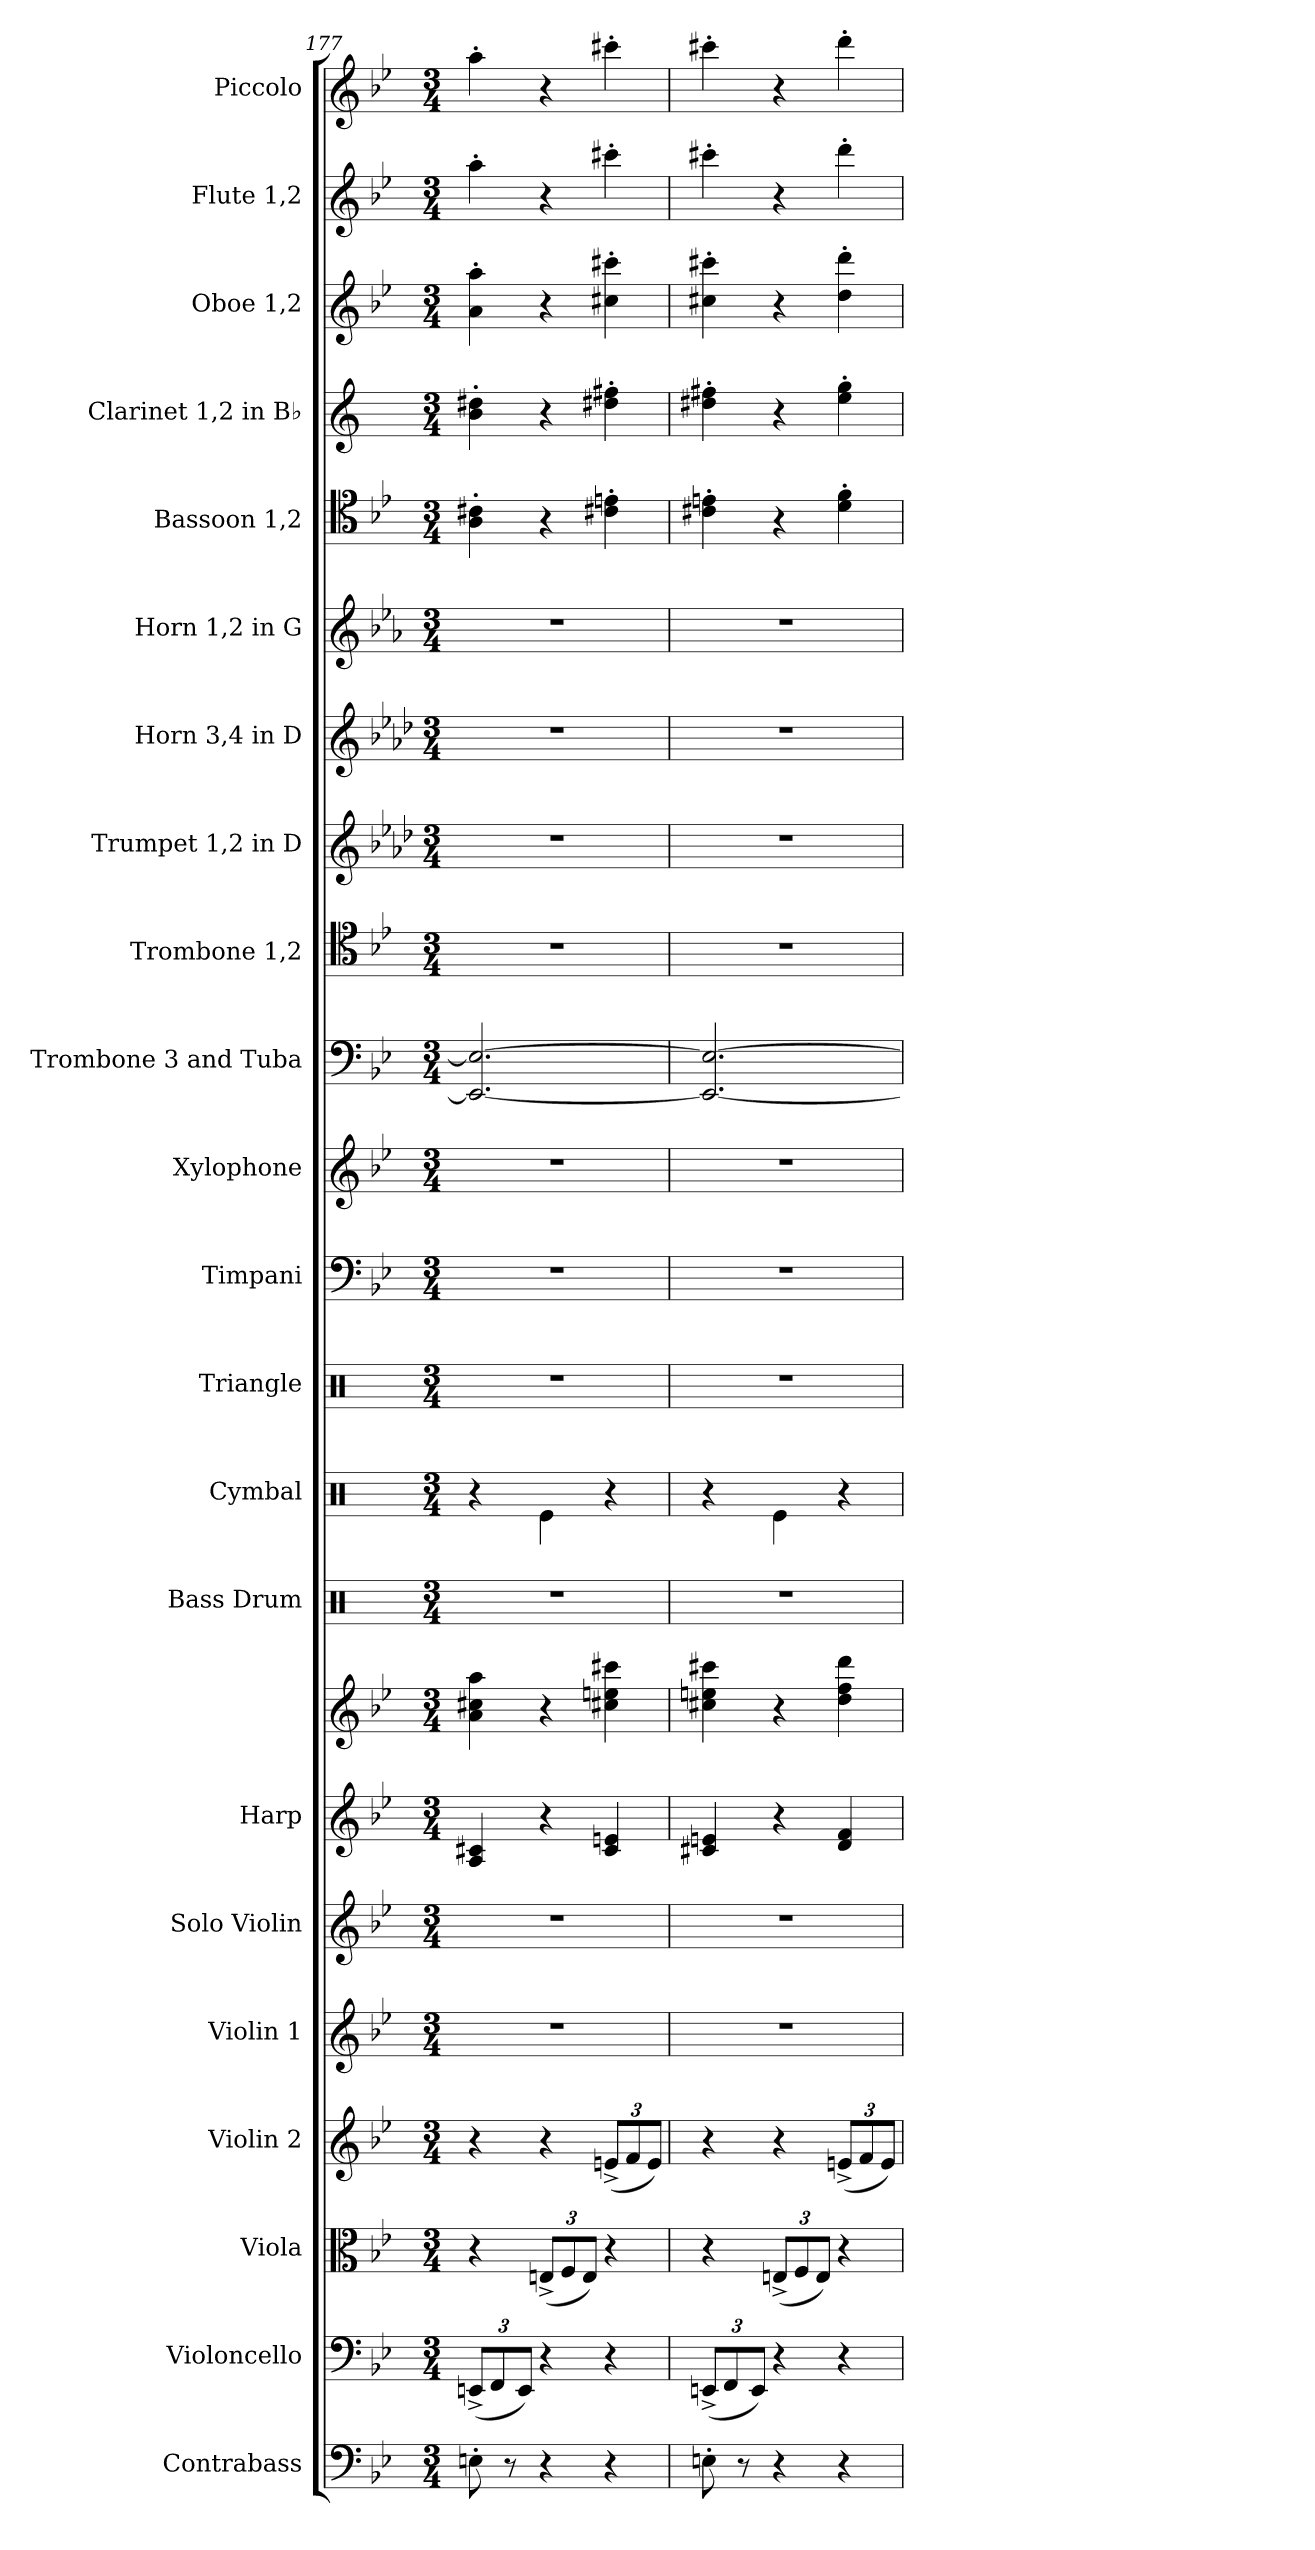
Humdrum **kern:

**kern	**kern	**kern	**kern	**kern	**kern	**kern	**kern	**kern	**kern	**kern	**kern	**kern	**kern	**kern	**kern	**kern	**kern	**kern	**kern	**kern	**kern	**kern
*part22	*part21	*part20	*part19	*part18	*part17	*part16	*part16	*part15	*part14	*part13	*part12	*part11	*part10	*part9	*part8	*part7	*part6	*part5	*part4	*part3	*part2	*part1
*staff23	*staff22	*staff21	*staff20	*staff19	*staff18	*staff17	*staff16	*staff15	*staff14	*staff13	*staff12	*staff11	*staff10	*staff9	*staff8	*staff7	*staff6	*staff5	*staff4	*staff3	*staff2	*staff1
*I"Contrabass	*I"Violoncello	*I"Viola	*I"Violin 2	*I"Violin 1	*I"Solo Violin	*I"Harp	*	*I"Bass Drum	*I"Cymbal	*I"Triangle	*I"Timpani	*I"Xylophone	*I"Trombone 3 and Tuba	*I"Trombone 1,2	*I"Trumpet 1,2 in D	*I"Horn 3,4 in D	*I"Horn 1,2 in G	*I"Bassoon 1,2	*I"Clarinet 1,2 in B♭	*I"Oboe 1,2	*I"Flute 1,2	*I"Piccolo
*I'Cb.	*I'Vc.	*I'Vla.	*I'Vln. 2	*I'Vln. 1	*I'Solo Vln.	*I'Hrp.	*	*I'B.D	*I'Cym.	*I'Trgl.	*I'Timp.	*I'Xyl.	*I'Tbn. 3 and Tba.	*I'Tbn. 1,2	*I'Tpt. 1,2 in D	*I'Hn. 3,4 in D	*I'Hn. 1,2 in G	*I'Bsn. 1,2	*I'Cl. 1,2 in B♭	*I'Ob. 1,2	*I'Fl. 1,2	*I'Picc.
*clefF4	*clefF4	*clefC3	*clefG2	*clefG2	*clefG2	*clefG2	*clefG2	*clefX	*clefX	*clefX	*clefF4	*clefG2	*clefF4	*clefC4	*clefG2	*clefG2	*clefG2	*clefC4	*clefG2	*clefG2	*clefG2	*clefG2
*ITrd7c12	*	*	*	*	*	*	*	*	*	*	*	*ITrd-7c-12	*	*	*ITrd-1c-2	*ITrd6c10	*ITrd3c5	*	*ITrd1c2	*	*	*ITrd-7c-12
*k[b-e-]	*k[b-e-]	*k[b-e-]	*k[b-e-]	*k[b-e-]	*k[b-e-]	*k[b-e-]	*k[b-e-]	*k[]	*k[]	*k[]	*k[b-e-]	*k[b-e-]	*k[b-e-]	*k[b-e-]	*k[b-e-]	*k[b-e-]	*k[b-e-]	*k[b-e-]	*k[b-e-]	*k[b-e-]	*k[b-e-]	*k[b-e-]
*M3/4	*M3/4	*M3/4	*M3/4	*M3/4	*M3/4	*M3/4	*M3/4	*M3/4	*M3/4	*M3/4	*M3/4	*M3/4	*M3/4	*M3/4	*M3/4	*M3/4	*M3/4	*M3/4	*M3/4	*M3/4	*M3/4	*M3/4
*	*Xbrackettup	*	*	*	*	*	*	*	*	*	*	*	*	*	*	*	*	*	*	*	*	*
=177	=177	=177	=177	=177	=177	=177	=177	=177	=177	=177	=177	=177	=177	=177	=177	=177	=177	=177	=177	=177	=177	=177
8EEn'\	(<12EEn^/L	4r	4r	2.r	2.r	4A/ 4c#X/	4a\ 4cc#X\ 4aa\	2.r	4r	2.r	2.r	2.r	2.EE/_ 2.E/_	2.r	2.r	2.r	2.r	4A\' 4c#X\'	4a\' 4cc#X\'	4a\' 4aa\'	4aa'\	4aaa'\
.	12FF/	.	.	.	.	.	.	.	.	.	.	.	.	.	.	.	.	.	.	.	.	.
8r	.	.	.	.	.	.	.	.	.	.	.	.	.	.	.	.	.	.	.	.	.	.
.	12EE/J)	.	.	.	.	.	.	.	.	.	.	.	.	.	.	.	.	.	.	.	.	.
*	*	*Xbrackettup	*	*	*	*	*	*	*	*	*	*	*	*	*	*	*	*	*	*	*	*
4r	4r	(<12En^/L	4r	.	.	4r	4r	.	4Re\	.	.	.	.	.	.	.	.	4r	4r	4r	4r	4r
.	.	12F/	.	.	.	.	.	.	.	.	.	.	.	.	.	.	.	.	.	.	.	.
.	.	12E/J)	.	.	.	.	.	.	.	.	.	.	.	.	.	.	.	.	.	.	.	.
*	*	*	*Xbrackettup	*	*	*	*	*	*	*	*	*	*	*	*	*	*	*	*	*	*	*
4r	4r	4r	(<12en^/L	.	.	4c#/ 4en/	4cc#X\ 4een\ 4ccc#X\	.	4r	.	.	.	.	.	.	.	.	4c#X\' 4en\'	4cc#X\' 4een\'	4cc#X\' 4ccc#X\'	4ccc#X'\	4cccc#X'\
.	.	.	12f/	.	.	.	.	.	.	.	.	.	.	.	.	.	.	.	.	.	.	.
.	.	.	12e/J)	.	.	.	.	.	.	.	.	.	.	.	.	.	.	.	.	.	.	.
=178	=178	=178	=178	=178	=178	=178	=178	=178	=178	=178	=178	=178	=178	=178	=178	=178	=178	=178	=178	=178	=178	=178
8EEn'\	(<12EEn^/L	4r	4r	2.r	2.r	4c#X/ 4en/	4cc#X\ 4een\ 4ccc#X\	2.r	4r	2.r	2.r	2.r	2.EE/_ 2.E/_	2.r	2.r	2.r	2.r	4c#X\' 4en\'	4cc#X\' 4een\'	4cc#X\' 4ccc#X\'	4ccc#X'\	4cccc#X'\
.	12FF/	.	.	.	.	.	.	.	.	.	.	.	.	.	.	.	.	.	.	.	.	.
8r	.	.	.	.	.	.	.	.	.	.	.	.	.	.	.	.	.	.	.	.	.	.
.	12EE/J)	.	.	.	.	.	.	.	.	.	.	.	.	.	.	.	.	.	.	.	.	.
4r	4r	(<12En^/L	4r	.	.	4r	4r	.	4Re\	.	.	.	.	.	.	.	.	4r	4r	4r	4r	4r
.	.	12F/	.	.	.	.	.	.	.	.	.	.	.	.	.	.	.	.	.	.	.	.
.	.	12E/J)	.	.	.	.	.	.	.	.	.	.	.	.	.	.	.	.	.	.	.	.
4r	4r	4r	(<12en^/L	.	.	4d/ 4f/	4dd\ 4ff\ 4ddd\	.	4r	.	.	.	.	.	.	.	.	4d\' 4f\'	4dd\' 4ff\'	4dd\' 4ddd\'	4ddd'\	4dddd'\
.	.	.	12f/	.	.	.	.	.	.	.	.	.	.	.	.	.	.	.	.	.	.	.
.	.	.	12e/J)	.	.	.	.	.	.	.	.	.	.	.	.	.	.	.	.	.	.	.
=	=	=	=	=	=	=	=	=	=	=	=	=	=	=	=	=	=	=	=	=	=	=
*-	*-	*-	*-	*-	*-	*-	*-	*-	*-	*-	*-	*-	*-	*-	*-	*-	*-	*-	*-	*-	*-	*-
